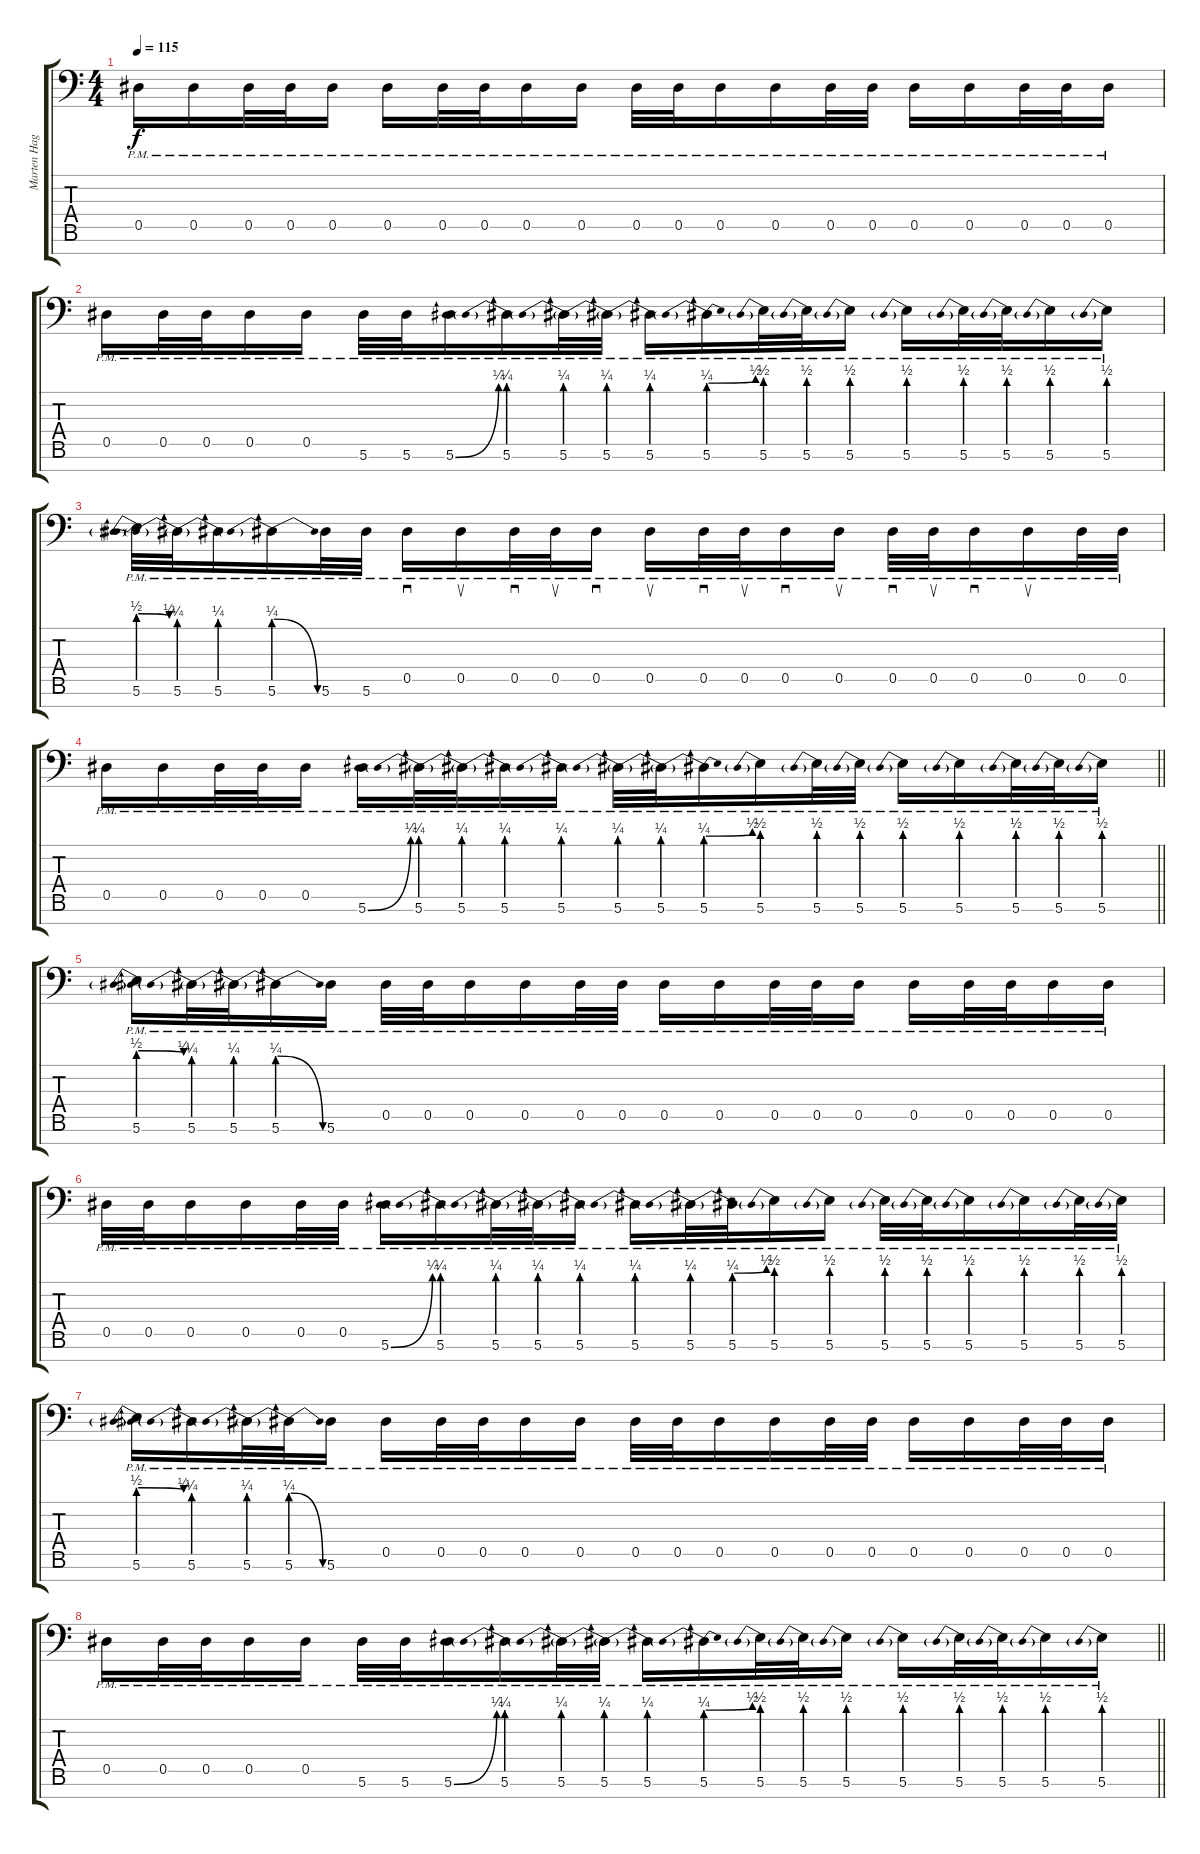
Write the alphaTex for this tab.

\track ("Marten Hagstrom (Guitar 2)" "Marten Hag") {instrument overdrivenguitar}
\staff {score tabs}
\tuning (Bb3 F3 Db3 Ab2 Eb2 Bb1 F1) {hide}
\ts (4 4)
\tempo 115
\clef f4
\ks c
0.5{pm}.16{dy f} 0.5{pm}.16 0.5{pm}.32 0.5{pm}.32 0.5{pm}.16 0.5{pm}.16 0.5{pm}.32 0.5{pm}.32 0.5{pm}.16 0.5{pm}.16 0.5{pm}.32 0.5{pm}.32 0.5{pm}.16 0.5{pm}.16 0.5{pm}.32 0.5{pm}.32 0.5{pm}.16 0.5{pm}.16 0.5{pm}.32 0.5{pm}.32 0.5{pm}.16 |
0.5{pm}.16 0.5{pm}.32 0.5{pm}.32 0.5{pm}.16 0.5{pm}.16 5.6{pm}.32 5.6{pm}.32 5.6{be (bend 0 0 60 1) pm}.16 5.6{be (prebend 0 1 60 1) pm}.16 5.6{be (prebend 0 1 60 1) pm}.32 5.6{be (prebend 0 1 60 1) pm}.32 5.6{be (prebend 0 1 60 1) pm}.16 5.6{be (prebendbend 0 1 60 2) pm}.16 5.6{be (prebend 0 2 60 2) pm}.32 5.6{be (prebend 0 2 60 2) pm}.32 5.6{be (prebend 0 2 60 2) pm}.16 5.6{be (prebend 0 2 60 2) pm}.16 5.6{be (prebend 0 2 60 2) pm}.32 5.6{be (prebend 0 2 60 2) pm}.32 5.6{be (prebend 0 2 60 2) pm}.16 5.6{be (prebend 0 2 60 2) pm}.16 |
5.6{be (prebendrelease 0 2 60 1) pm}.32 5.6{be (prebend 0 1 60 1) pm}.32 5.6{be (prebend 0 1 60 1) pm}.16 5.6{be (prebendrelease 0 1 60 0) pm}.16 5.6{pm}.32 5.6{pm}.32 0.5{pm}.16{sd} 0.5{pm}.16{su} 0.5{pm}.32{sd} 0.5{pm}.32{su} 0.5{pm}.16{sd} 0.5{pm}.16{su} 0.5{pm}.32{sd} 0.5{pm}.32{su} 0.5{pm}.16{sd} 0.5{pm}.16{su} 0.5{pm}.32{sd} 0.5{pm}.32{su} 0.5{pm}.16{sd} 0.5{pm}.16{su} 0.5{pm}.32 0.5{pm}.32 |
\barLineRight lightlight
0.5{pm}.16 0.5{pm}.16 0.5{pm}.32 0.5{pm}.32 0.5{pm}.16 5.6{be (bend 0 0 60 1) pm}.16 5.6{be (prebend 0 1 60 1) pm}.32 5.6{be (prebend 0 1 60 1) pm}.32 5.6{be (prebend 0 1 60 1) pm}.16 5.6{be (prebend 0 1 60 1) pm}.16 5.6{be (prebend 0 1 60 1) pm}.32 5.6{be (prebend 0 1 60 1) pm}.32 5.6{be (prebendbend 0 1 60 2) pm}.16 5.6{be (prebend 0 2 60 2) pm}.16 5.6{be (prebend 0 2 60 2) pm}.32 5.6{be (prebend 0 2 60 2) pm}.32 5.6{be (prebend 0 2 60 2) pm}.16 5.6{be (prebend 0 2 60 2) pm}.16 5.6{be (prebend 0 2 60 2) pm}.32 5.6{be (prebend 0 2 60 2) pm}.32 5.6{be (prebend 0 2 60 2) pm}.16 |
5.6{be (prebendrelease 0 2 60 1) pm}.16 5.6{be (prebend 0 1 60 1) pm}.32 5.6{be (prebend 0 1 60 1) pm}.32 5.6{be (prebendrelease 0 1 60 0) pm}.16 5.6{pm}.16 0.5{pm}.32 0.5{pm}.32 0.5{pm}.16 0.5{pm}.16 0.5{pm}.32 0.5{pm}.32 0.5{pm}.16 0.5{pm}.16 0.5{pm}.32 0.5{pm}.32 0.5{pm}.16 0.5{pm}.16 0.5{pm}.32 0.5{pm}.32 0.5{pm}.16 0.5{pm}.16 |
0.5{pm}.32 0.5{pm}.32 0.5{pm}.16 0.5{pm}.16 0.5{pm}.32 0.5{pm}.32 5.6{be (bend 0 0 60 1) pm}.16 5.6{be (prebend 0 1 60 1) pm}.16 5.6{be (prebend 0 1 60 1) pm}.32 5.6{be (prebend 0 1 60 1) pm}.32 5.6{be (prebend 0 1 60 1) pm}.16 5.6{be (prebend 0 1 60 1) pm}.16 5.6{be (prebend 0 1 60 1) pm}.32 5.6{be (prebendbend 0 1 60 2) pm}.32 5.6{be (prebend 0 2 60 2) pm}.16 5.6{be (prebend 0 2 60 2) pm}.16 5.6{be (prebend 0 2 60 2) pm}.32 5.6{be (prebend 0 2 60 2) pm}.32 5.6{be (prebend 0 2 60 2) pm}.16 5.6{be (prebend 0 2 60 2) pm}.16 5.6{be (prebend 0 2 60 2) pm}.32 5.6{be (prebend 0 2 60 2) pm}.32 |
5.6{be (prebendrelease 0 2 60 1) pm}.16 5.6{be (prebend 0 1 60 1) pm}.16 5.6{be (prebend 0 1 60 1) pm}.32 5.6{be (prebendrelease 0 1 60 0) pm}.32 5.6{pm}.16 0.5{pm}.16 0.5{pm}.32 0.5{pm}.32 0.5{pm}.16 0.5{pm}.16 0.5{pm}.32 0.5{pm}.32 0.5{pm}.16 0.5{pm}.16 0.5{pm}.32 0.5{pm}.32 0.5{pm}.16 0.5{pm}.16 0.5{pm}.32 0.5{pm}.32 0.5{pm}.16 |
\barLineRight lightlight
0.5{pm}.16 0.5{pm}.32 0.5{pm}.32 0.5{pm}.16 0.5{pm}.16 5.6{pm}.32 5.6{pm}.32 5.6{be (bend 0 0 60 1) pm}.16 5.6{be (prebend 0 1 60 1) pm}.16 5.6{be (prebend 0 1 60 1) pm}.32 5.6{be (prebend 0 1 60 1) pm}.32 5.6{be (prebend 0 1 60 1) pm}.16 5.6{be (prebendbend 0 1 60 2) pm}.16 5.6{be (prebend 0 2 60 2) pm}.32 5.6{be (prebend 0 2 60 2) pm}.32 5.6{be (prebend 0 2 60 2) pm}.16 5.6{be (prebend 0 2 60 2) pm}.16 5.6{be (prebend 0 2 60 2) pm}.32 5.6{be (prebend 0 2 60 2) pm}.32 5.6{be (prebend 0 2 60 2) pm}.16 5.6{be (prebend 0 2 60 2) pm}.16
